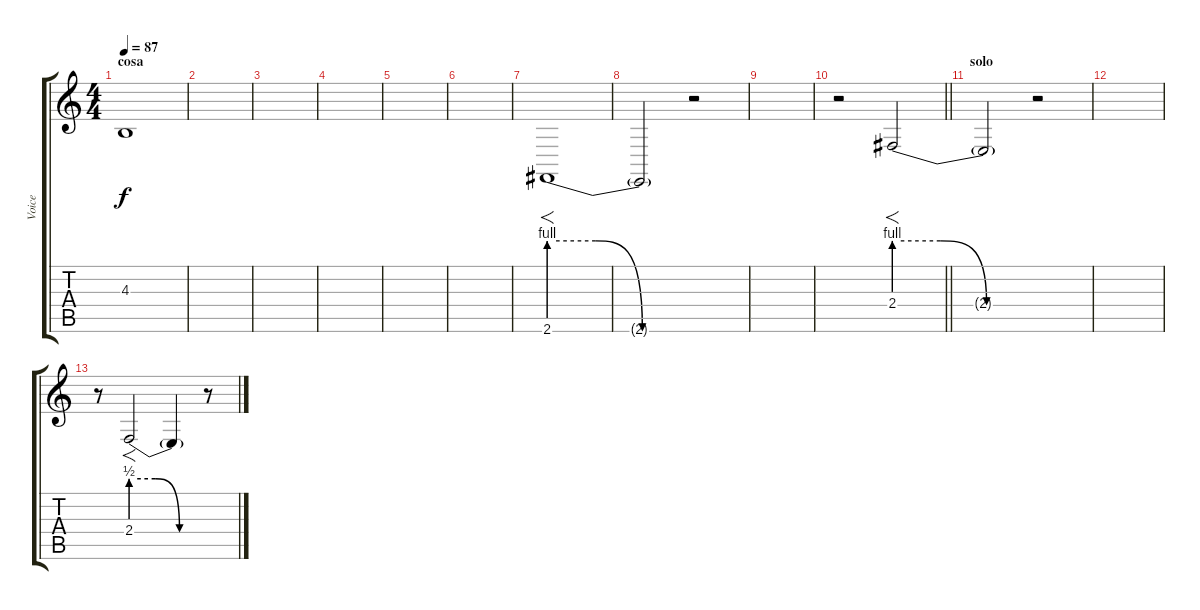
\track ("Voice" "Voice") {instrument lead2sawtooth}
\staff {score tabs}
\tuning (E4 B3 G3 D3 A2 D2) {hide}
\ts (4 4)
\section ("" "cosa")
\tempo 87
\clef g2
\ks c
4.3{t}.1{dy f} |
|
|
|
|
|
2.6{be (custom 0 4 20 4 40 0 60 0)}.1{f volume 7} |
2.6{t}.2 r.2 |
|
\barLineRight lightlight
r.2 2.4{be (custom 0 4 20 4 40 0 60 0)}.2{f volume 13} |
\section ("" "solo")
2.4{t}.2 r.2 |
|
r.8 2.4{be (custom 0 2 20 2 40 0 60 0)}.2{f} 2.4{t}.4 r.8
